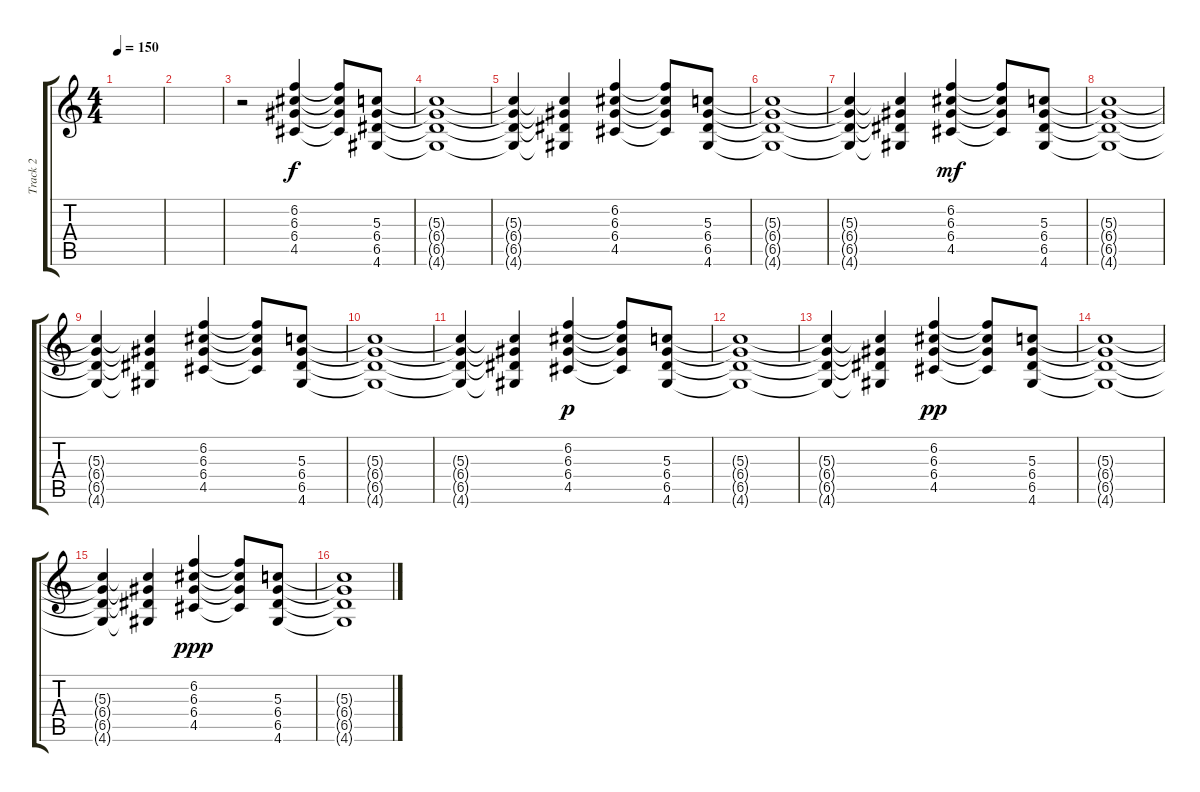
\track ("Track 2" "Track 2") {instrument acousticguitarsteel}
\staff {score tabs}
\tuning (E4 B3 G3 D3 A2 E2) {hide}
\ts (4 4)
\tempo 150
\clef g2
\ks c
|
|
r.2 (6.2 6.3 6.4 4.5).4 (6.2{t} 6.3{t} 6.4{t} 4.5{t}).8 (5.3 6.4 6.5 4.6).8 |
(5.3{t} 6.4{t} 6.5{t} 4.6{t}).1 |
(5.3{t} 6.4{t} 6.5{t} 4.6{t}).4 (5.3{t} 6.4{t} 6.5{t} 4.6{t}).4 (6.2 6.3 6.4 4.5).4 (6.2{t} 6.3{t} 6.4{t} 4.5{t}).8 (5.3 6.4 6.5 4.6).8 |
(5.3{t} 6.4{t} 6.5{t} 4.6{t}).1 |
(5.3{t} 6.4{t} 6.5{t} 4.6{t}).4 (5.3{t} 6.4{t} 6.5{t} 4.6{t}).4 (6.2 6.3 6.4 4.5).4{dy mf} (6.2{t} 6.3{t} 6.4{t} 4.5{t}).8 (5.3 6.4 6.5 4.6).8 |
(5.3{t} 6.4{t} 6.5{t} 4.6{t}).1 |
(5.3{t} 6.4{t} 6.5{t} 4.6{t}).4 (5.3{t} 6.4{t} 6.5{t} 4.6{t}).4 (6.2 6.3 6.4 4.5).4 (6.2{t} 6.3{t} 6.4{t} 4.5{t}).8 (5.3 6.4 6.5 4.6).8 |
(5.3{t} 6.4{t} 6.5{t} 4.6{t}).1 |
(5.3{t} 6.4{t} 6.5{t} 4.6{t}).4 (5.3{t} 6.4{t} 6.5{t} 4.6{t}).4 (6.2 6.3 6.4 4.5).4{dy p} (6.2{t} 6.3{t} 6.4{t} 4.5{t}).8 (5.3 6.4 6.5 4.6).8 |
(5.3{t} 6.4{t} 6.5{t} 4.6{t}).1 |
(5.3{t} 6.4{t} 6.5{t} 4.6{t}).4 (5.3{t} 6.4{t} 6.5{t} 4.6{t}).4 (6.2 6.3 6.4 4.5).4{dy pp} (6.2{t} 6.3{t} 6.4{t} 4.5{t}).8 (5.3 6.4 6.5 4.6).8 |
(5.3{t} 6.4{t} 6.5{t} 4.6{t}).1 |
(5.3{t} 6.4{t} 6.5{t} 4.6{t}).4 (5.3{t} 6.4{t} 6.5{t} 4.6{t}).4 (6.2 6.3 6.4 4.5).4{dy ppp} (6.2{t} 6.3{t} 6.4{t} 4.5{t}).8 (5.3 6.4 6.5 4.6).8 |
(5.3{t} 6.4{t} 6.5{t} 4.6{t}).1
